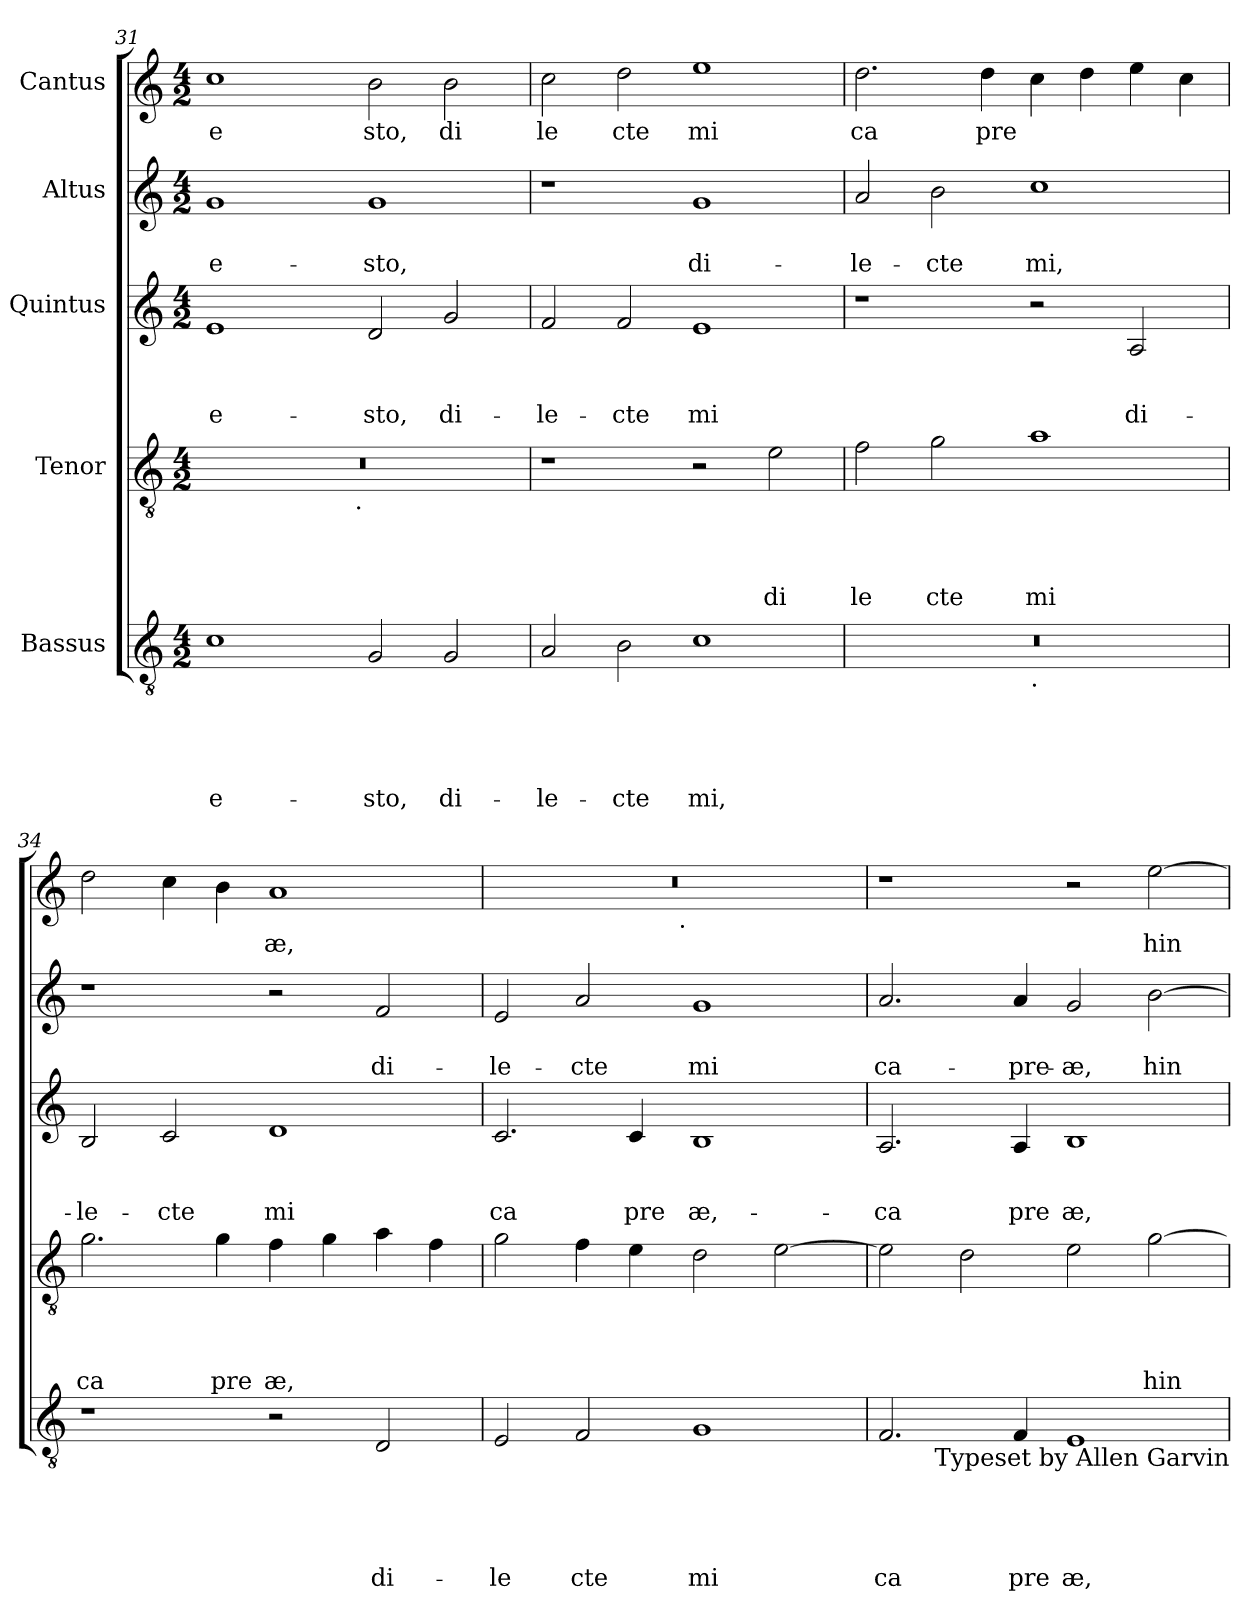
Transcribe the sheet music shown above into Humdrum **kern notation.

**kern	**text	**text	**text	**text	**text	**kern	**text	**text	**text	**text	**kern	**text	**text	**text	**kern	**text	**text	**kern	**text
*part5	*part5	*part5	*part5	*part5	*part5	*part4	*part4	*part4	*part4	*part4	*part3	*part3	*part3	*part3	*part2	*part2	*part2	*part1	*part1
*staff5	*staff5	*staff5	*staff5	*staff5	*staff5	*staff4	*staff4	*staff4	*staff4	*staff4	*staff3	*staff3	*staff3	*staff3	*staff2	*staff2	*staff2	*staff1	*staff1
*I"Bassus	*	*	*	*	*	*I"Tenor	*	*	*	*	*I"Quintus	*	*	*	*I"Altus	*	*	*I"Cantus	*
*clefGv2	*	*	*	*	*	*clefGv2	*	*	*	*	*clefG2	*	*	*	*clefG2	*	*	*clefG2	*
*k[]	*	*	*	*	*	*k[]	*	*	*	*	*k[]	*	*	*	*k[]	*	*	*k[]	*
*C:	*	*	*	*	*	*C:	*	*	*	*	*C:	*	*	*	*C:	*	*	*C:	*
*M4/2	*	*	*	*	*	*M4/2	*	*	*	*	*M4/2	*	*	*	*M4/2	*	*	*M4/2	*
=31	=31	=31	=31	=31	=31	=31	=31	=31	=31	=31	=31	=31	=31	=31	=31	=31	=31	=31	=31
!	!	!	!	!	!LO:LY:b	!	!	!	!	!	!	!	!	!LO:LY:b	!	!	!LO:LY:b	!	!LO:LY:b
*	*	*	*	*	*	*^	*	*	*	*	*	*	*	*	*	*	*	*	*
1c	.	.	.	.	e-	0r	2ryy	.	.	.	.	1e	.	.	e-	1g	.	e-	1cc	e
.	.	.	.	.	.	.	4...ryy	.	.	.	.	.	.	.	.	.	.	.	.	.
!	!	!	!	!	!	!	!LO:TX:b:t=.	!	!	!	!	!	!	!	!	!	!	!	!	!
.	.	.	.	.	.	.	1ryy	.	.	.	.	.	.	.	.	.	.	.	.	.
!	!	!	!	!	!LO:LY:b	!	!	!	!	!	!	!	!	!	!LO:LY:b	!	!	!LO:LY:b	!	!LO:LY:b
2G/	.	.	.	.	-sto,	.	.	.	.	.	.	2d/	.	.	-sto,	1g	.	-sto,	2b\	sto,
!	!	!	!	!	!LO:LY:b	!	!	!	!	!	!	!	!	!	!LO:LY:b	!	!	!	!	!LO:LY:b
2G/	.	.	.	.	di-	.	.	.	.	.	.	2g/	.	.	di-	.	.	.	2b\	di
.	.	.	.	.	.	.	32ryy	.	.	.	.	.	.	.	.	.	.	.	.	.
=32	=32	=32	=32	=32	=32	=32	=32	=32	=32	=32	=32	=32	=32	=32	=32	=32	=32	=32	=32	=32
!	!	!	!	!	!LO:LY:b	!	!	!	!	!	!	!	!	!	!LO:LY:b	!	!	!	!	!LO:LY:b
*	*	*	*	*	*	*v	*v	*	*	*	*	*	*	*	*	*	*	*	*	*
2A/	.	.	.	.	-le-	1r	.	.	.	.	2f/	.	.	-le-	1r	.	.	2cc\	le
!	!	!	!	!	!LO:LY:b	!	!	!	!	!	!	!	!	!LO:LY:b	!	!	!	!	!LO:LY:b
2B\	.	.	.	.	-cte	.	.	.	.	.	2f/	.	.	-cte	.	.	.	2dd\	cte
!	!	!	!	!	!LO:LY:b	!	!	!	!	!	!	!	!	!LO:LY:b	!	!	!LO:LY:b	!	!LO:LY:b
1c	.	.	.	.	mi,	2r	.	.	.	.	1e	.	.	mi	1g	.	di-	1ee	mi
!	!	!	!	!	!	!	!	!	!	!LO:LY:b	!	!	!	!	!	!	!	!	!
.	.	.	.	.	.	2e\	.	.	.	di	.	.	.	.	.	.	.	.	.
=33	=33	=33	=33	=33	=33	=33	=33	=33	=33	=33	=33	=33	=33	=33	=33	=33	=33	=33	=33
!	!	!	!	!	!	!	!	!	!	!LO:LY:b	!	!	!	!	!	!	!LO:LY:b	!	!LO:LY:b
*^	*	*	*	*	*	*	*	*	*	*	*	*	*	*	*	*	*	*	*
0r	1ryy	.	.	.	.	.	2f\	.	.	.	le	1r	.	.	.	2a/	.	-le-	2.dd\	ca
!	!	!	!	!	!	!	!	!	!	!	!LO:LY:b	!	!	!	!	!	!	!LO:LY:b	!	!
.	.	.	.	.	.	.	2g\	.	.	.	cte	.	.	.	.	2b\	.	-cte	.	.
!	!	!	!	!	!	!	!	!	!	!	!	!	!	!	!	!	!	!	!	!LO:LY:b
.	.	.	.	.	.	.	.	.	.	.	.	.	.	.	.	.	.	.	4dd\	pre
!	!LO:TX:b:t=.	!	!	!	!	!	!	!	!	!	!	!	!	!	!	!	!	!	!	!
!	!	!	!	!	!	!	!	!	!	!	!LO:LY:b	!	!	!	!	!	!	!LO:LY:b	!	!
.	1ryy	.	.	.	.	.	1a	.	.	.	mi	2r	.	.	.	1cc	.	mi,	4cc\	.
.	.	.	.	.	.	.	.	.	.	.	.	.	.	.	.	.	.	.	4dd\	.
!	!	!	!	!	!	!	!	!	!	!	!	!	!	!	!LO:LY:b	!	!	!	!	!
.	.	.	.	.	.	.	.	.	.	.	.	2A/	.	.	di-	.	.	.	4ee\	.
.	.	.	.	.	.	.	.	.	.	.	.	.	.	.	.	.	.	.	4cc\	.
=34	=34	=34	=34	=34	=34	=34	=34	=34	=34	=34	=34	=34	=34	=34	=34	=34	=34	=34	=34	=34
!	!	!	!	!	!	!	!	!	!	!	!LO:LY:b	!	!	!	!LO:LY:b	!	!	!	!	!
*v	*v	*	*	*	*	*	*	*	*	*	*	*	*	*	*	*	*	*	*	*
1r	.	.	.	.	.	2.g\	.	.	.	ca	2B/	.	.	-le-	1r	.	.	2dd\	.
!	!	!	!	!	!	!	!	!	!	!	!	!	!	!LO:LY:b	!	!	!	!	!
.	.	.	.	.	.	.	.	.	.	.	2c/	.	.	-cte	.	.	.	4cc\	.
!	!	!	!	!	!	!	!	!	!	!LO:LY:b	!	!	!	!	!	!	!	!	!
.	.	.	.	.	.	4g\	.	.	.	pre	.	.	.	.	.	.	.	4b\	.
!	!	!	!	!	!	!	!	!	!	!LO:LY:b	!	!	!	!LO:LY:b	!	!	!	!	!LO:LY:b
2r	.	.	.	.	.	4f\	.	.	.	æ,	1d	.	.	mi	2r	.	.	1a	æ,
.	.	.	.	.	.	4g\	.	.	.	.	.	.	.	.	.	.	.	.	.
!	!	!	!	!	!LO:LY:b	!	!	!	!	!	!	!	!	!	!	!	!LO:LY:b	!	!
2D/	.	.	.	.	di-	4a\	.	.	.	.	.	.	.	.	2f/	.	di-	.	.
.	.	.	.	.	.	4f\	.	.	.	.	.	.	.	.	.	.	.	.	.
!!LO:LB:g=z
=35	=35	=35	=35	=35	=35	=35	=35	=35	=35	=35	=35	=35	=35	=35	=35	=35	=35	=35	=35
!	!	!	!	!	!LO:LY:b	!	!	!	!	!	!	!	!	!LO:LY:b	!	!	!LO:LY:b	!	!
*	*	*	*	*	*	*	*	*	*	*	*	*	*	*	*	*	*	*^	*
2E/	.	.	.	.	-le	2g\	.	.	.	.	2.c/	.	.	ca	2e/	.	-le-	0r	2ryy	.
!	!	!	!	!	!LO:LY:b	!	!	!	!	!	!	!	!	!	!	!	!LO:LY:b	!	!	!
2F/	.	.	.	.	cte	4f\	.	.	.	.	.	.	.	.	2a/	.	-cte	.	4...ryy	.
!	!	!	!	!	!	!	!	!	!	!	!	!	!	!LO:LY:b	!	!	!	!	!	!
.	.	.	.	.	.	4e\	.	.	.	.	4c/	.	.	pre	.	.	.	.	.	.
!	!	!	!	!	!	!	!	!	!	!	!	!	!	!	!	!	!	!	!LO:TX:b:t=.	!
.	.	.	.	.	.	.	.	.	.	.	.	.	.	.	.	.	.	.	1ryy	.
!	!	!	!	!	!LO:LY:b	!	!	!	!	!	!	!	!	!LO:LY:b	!	!	!LO:LY:b	!	!	!
1G	.	.	.	.	mi	2d\	.	.	.	.	1B	.	.	æ,-	1g	.	mi	.	.	.
.	.	.	.	.	.	[>2e\	.	.	.	.	.	.	.	.	.	.	.	.	.	.
.	.	.	.	.	.	.	.	.	.	.	.	.	.	.	.	.	.	.	32ryy	.
=36	=36	=36	=36	=36	=36	=36	=36	=36	=36	=36	=36	=36	=36	=36	=36	=36	=36	=36	=36	=36
!	!	!	!	!	!LO:LY:b	!	!	!	!	!	!	!	!	!LO:LY:b	!	!	!LO:LY:b	!	!	!
*	*	*	*	*	*	*	*	*	*	*	*	*	*	*	*	*	*	*v	*v	*
2.F/	.	.	.	.	ca	2e\]	.	.	.	.	2.A/	.	.	-ca	2.a/	.	ca-	1r	.
.	.	.	.	.	.	2d\	.	.	.	.	.	.	.	.	.	.	.	.	.
!	!	!	!	!	!LO:LY:b	!	!	!	!	!	!	!	!	!LO:LY:b	!	!	!LO:LY:b	!	!
4F/	.	.	.	.	pre	.	.	.	.	.	4A/	.	.	pre	4a/	.	-pre-	.	.
!	!	!	!	!	!LO:LY:b	!	!	!	!	!	!	!	!	!LO:LY:b	!	!	!LO:LY:b	!	!
1E	.	.	.	.	æ,	2e\	.	.	.	.	1B	.	.	æ,	2g/	.	-æ,	2r	.
!	!	!	!	!	!	!	!	!	!	!LO:LY:b	!	!	!	!	!	!	!LO:LY:b	!	!LO:LY:b
.	.	.	.	.	.	[>2g\	.	.	.	hin	.	.	.	.	[>2b\	.	hin-	[>2ee\	hin-
!LO:TX:b:t=Typeset by Allen Garvin	!	!	!	!	!	!	!	!	!	!	!	!	!	!	!	!	!	!	!
=	=	=	=	=	=	=	=	=	=	=	=	=	=	=	=	=	=	=	=
*-	*-	*-	*-	*-	*-	*-	*-	*-	*-	*-	*-	*-	*-	*-	*-	*-	*-	*-	*-
